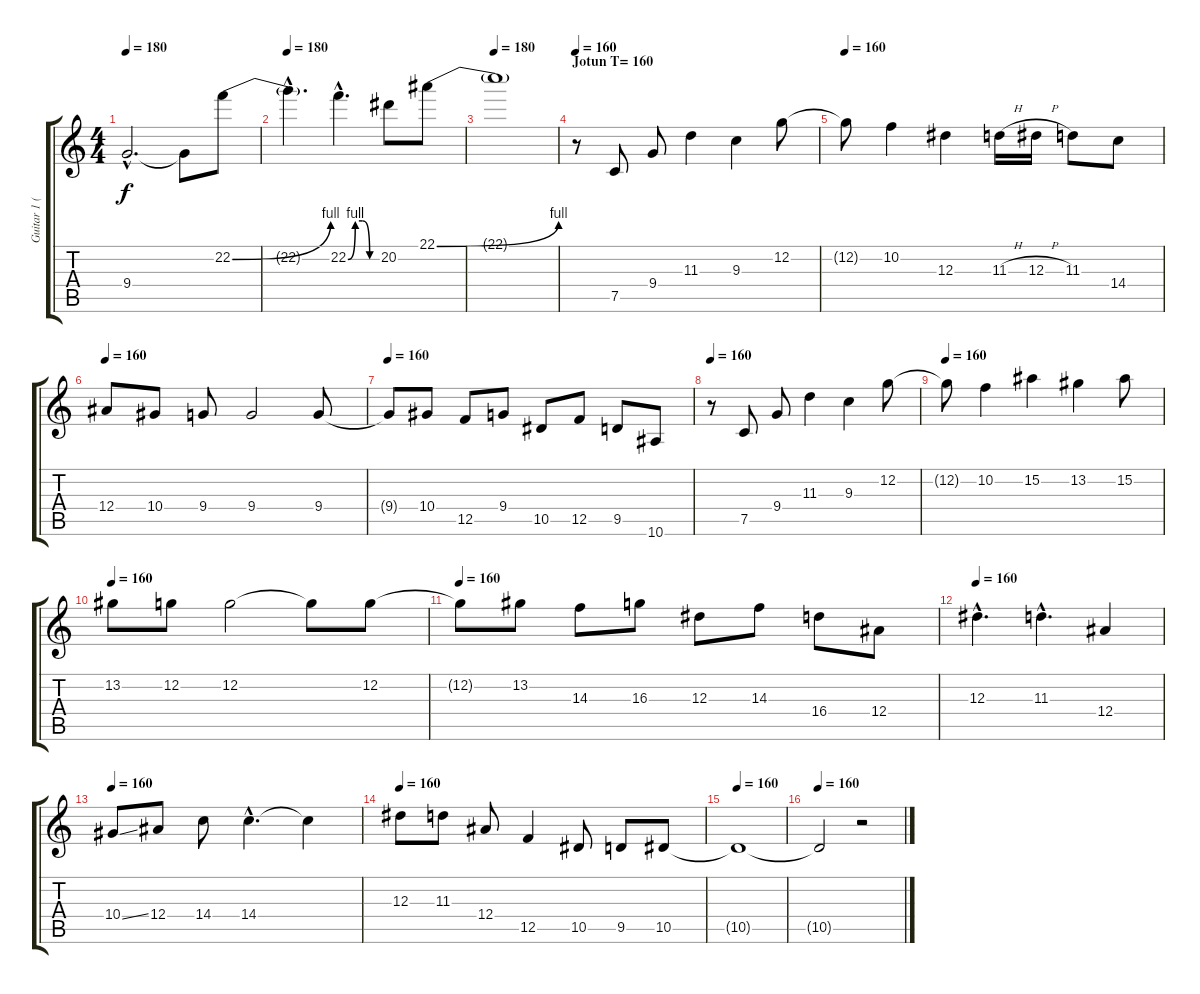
\track ("Guitar 1 (Lead)" "Guitar 1 (") {instrument overdrivenguitar}
\staff {score tabs}
\tuning (C4 G3 Eb3 Bb2 F2 C2) {hide}
\ts (4 4)
\tempo 180
\clef g2
\ks c
9.4{hac t}.2{d dy f} 9.4{t}.8 22.2{be (bend 0 0 60 4)}.8{balance 12} |
\tempo 180
22.2{hac t}.4{d} 22.2{be (custom 0 0 15 4 30 4 45 0 60 0) hac}.4{d} 20.2.8 22.1{be (bend 0 0 60 4)}.8 |
\tempo 180
22.1{t}.1 |
\section ("" "Jotun T= 160")
\tempo 160
r.8 7.5.8 9.4.8 11.3.4 9.3.4 12.2.8 |
\tempo 160
12.2{t}.8 10.2.4 12.3.4 11.3{h}.16 12.3{h}.16 11.3.8 14.4.8 |
\tempo 160
12.4.8 10.4.8 9.4.8 9.4.2 9.4.8 |
\tempo 160
9.4{t}.8 10.4.8 12.5.8 9.4.8 10.5.8 12.5.8 9.5.8 10.6.8 |
\tempo 160
r.8 7.5.8 9.4.8 11.3.4 9.3.4 12.2.8 |
\tempo 160
12.2{t}.8 10.2.4 15.2.4 13.2.4 15.2.8 |
\tempo 160
13.2.8 12.2.8 12.2.2 12.2{t}.8 12.2.8 |
\tempo 160
12.2{t}.8 13.2.8 14.3.8 16.3.8 12.3.8 14.3.8 16.4.8 12.4.8 |
\tempo 160
12.3{hac}.4{d} 11.3{hac}.4{d} 12.4.4 |
\tempo 160
10.4{ss}.8 12.4.8 14.4.8 14.4{hac}.4{d} 14.4{t}.4 |
\tempo 160
12.3.8 11.3.8 12.4.8 12.5.4 10.5.8 9.5.8 10.5.8 |
\tempo 160
10.5{t}.1 |
\tempo 160
10.5{t}.2 r.2
